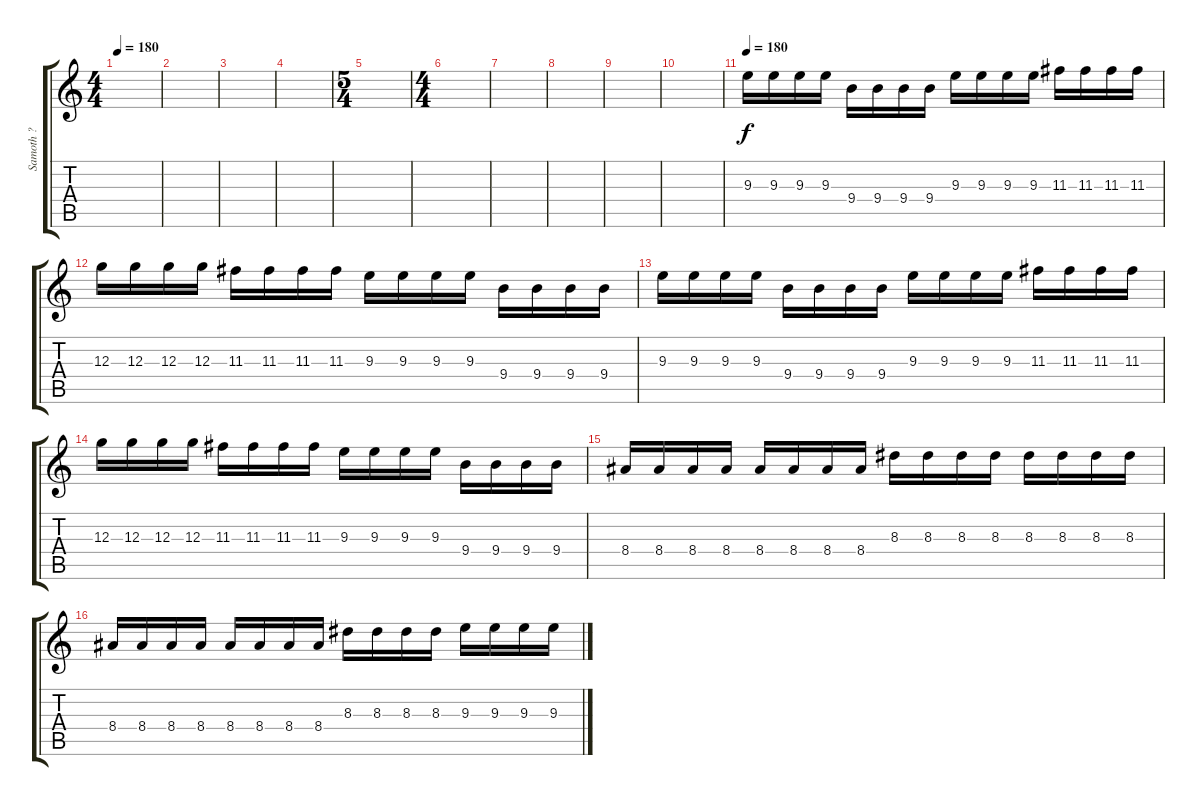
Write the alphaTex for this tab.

\track ("Samoth ?" "Samoth ?") {instrument distortionguitar}
\staff {score tabs}
\tuning (E4 B3 G3 D3 A2 E2) {hide}
\ts (4 4)
\tempo 180
\clef g2
\ks c
|
|
|
|
\ts (5 4)
|
\ts (4 4)
|
|
|
|
|
\tempo 180
9.3.16 9.3.16 9.3.16 9.3.16 9.4.16 9.4.16 9.4.16 9.4.16 9.3.16 9.3.16 9.3.16 9.3.16 11.3.16 11.3.16 11.3.16 11.3.16 |
12.3.16 12.3.16 12.3.16 12.3.16 11.3.16 11.3.16 11.3.16 11.3.16 9.3.16 9.3.16 9.3.16 9.3.16 9.4.16 9.4.16 9.4.16 9.4.16 |
9.3.16 9.3.16 9.3.16 9.3.16 9.4.16 9.4.16 9.4.16 9.4.16 9.3.16 9.3.16 9.3.16 9.3.16 11.3.16 11.3.16 11.3.16 11.3.16 |
12.3.16 12.3.16 12.3.16 12.3.16 11.3.16 11.3.16 11.3.16 11.3.16 9.3.16 9.3.16 9.3.16 9.3.16 9.4.16 9.4.16 9.4.16 9.4.16 |
8.4.16 8.4.16 8.4.16 8.4.16 8.4.16 8.4.16 8.4.16 8.4.16 8.3.16 8.3.16 8.3.16 8.3.16 8.3.16 8.3.16 8.3.16 8.3.16 |
8.4.16 8.4.16 8.4.16 8.4.16 8.4.16 8.4.16 8.4.16 8.4.16 8.3.16 8.3.16 8.3.16 8.3.16 9.3.16 9.3.16 9.3.16 9.3.16
